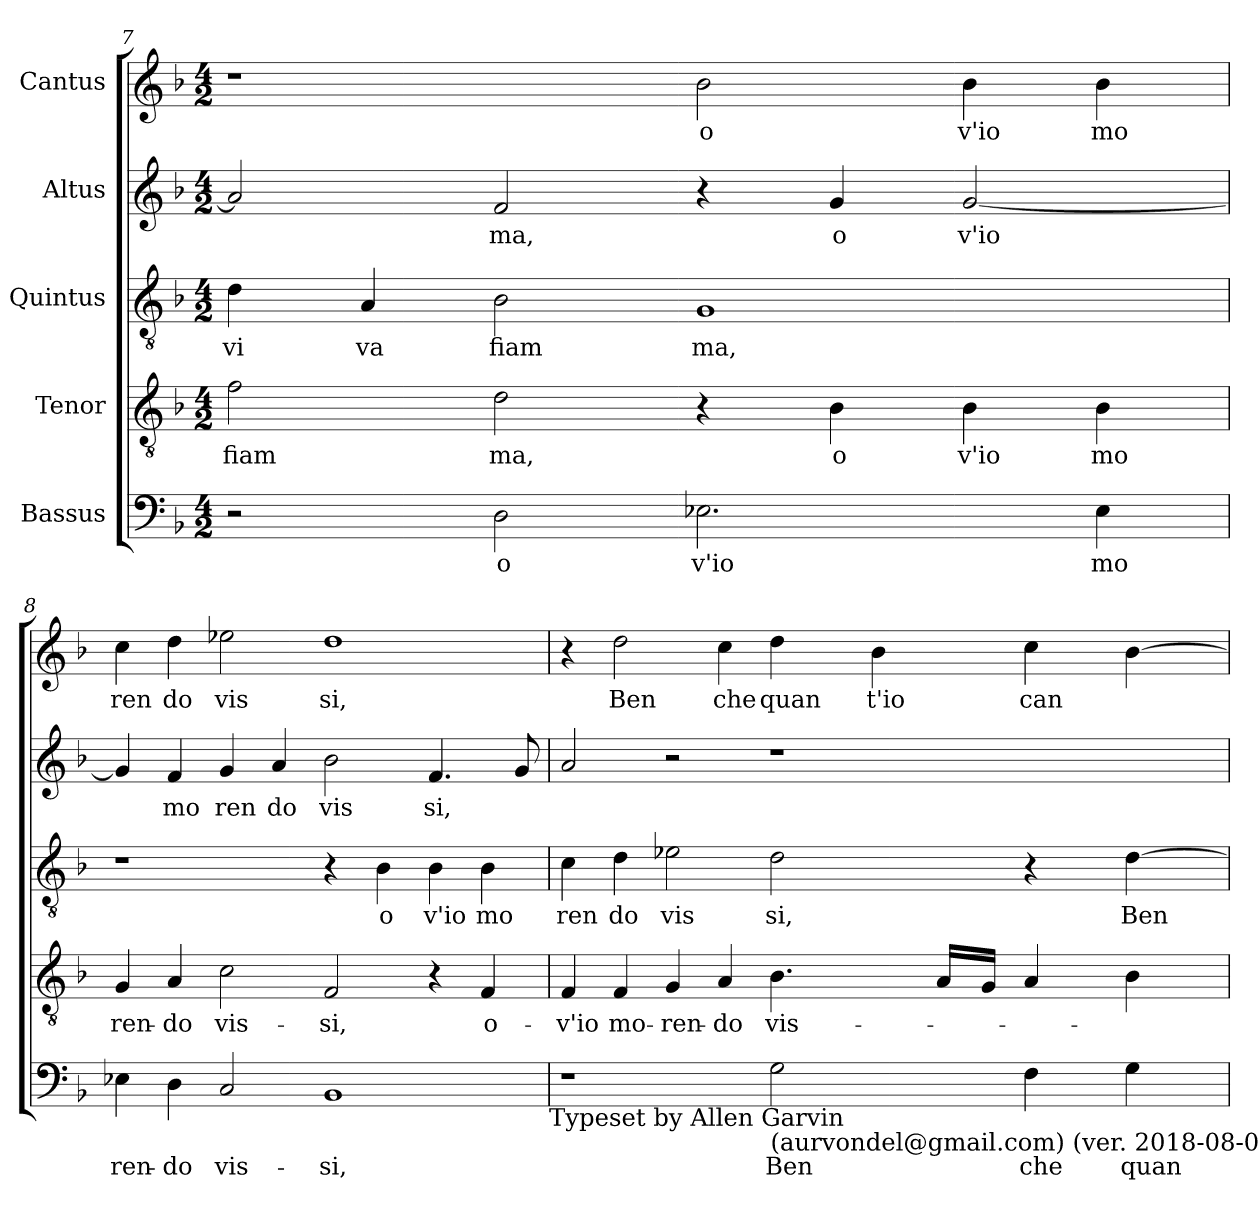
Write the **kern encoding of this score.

**kern	**text	**kern	**text	**kern	**text	**kern	**text	**kern	**text
*part5	*part5	*part4	*part4	*part3	*part3	*part2	*part2	*part1	*part1
*staff5	*staff5	*staff4	*staff4	*staff3	*staff3	*staff2	*staff2	*staff1	*staff1
*I"Bassus	*	*I"Tenor	*	*I"Quintus	*	*I"Altus	*	*I"Cantus	*
*clefF4	*	*clefGv2	*	*clefGv2	*	*clefG2	*	*clefG2	*
*k[b-]	*	*k[b-]	*	*k[b-]	*	*k[b-]	*	*k[b-]	*
*F:	*	*F:	*	*F:	*	*F:	*	*F:	*
*M4/2	*	*M4/2	*	*M4/2	*	*M4/2	*	*M4/2	*
=7	=7	=7	=7	=7	=7	=7	=7	=7	=7
!	!	!	!LO:LY:b:cj	!	!LO:LY:b:cj	!	!	!	!
2r	.	2f\	fiam	4d\	vi	2a/]	.	1r	.
!	!	!	!	!	!LO:LY:b:cj	!	!	!	!
.	.	.	.	4A/	va	.	.	.	.
!	!LO:LY:b:cj	!	!LO:LY:b:cj	!	!LO:LY:b:cj	!	!LO:LY:b:cj	!	!
2D\	o	2d\	ma,	2B-\	fiam	2f/	ma,	.	.
!	!LO:LY:b:cj	!	!	!	!LO:LY:b:cj	!	!	!	!LO:LY:b:cj
2.E-X\	v'io	4r	.	1G	ma,	4r	.	2b-\	o
!	!	!	!LO:LY:b:cj	!	!	!	!LO:LY:b:cj	!	!
.	.	4B-\	o	.	.	4g/	o	.	.
!	!	!	!LO:LY:b:cj	!	!	!	!LO:LY:b	!	!LO:LY:b:cj
.	.	4B-\	v'io	.	.	[>2g/	v'io	4b-\	v'io
!	!LO:LY:b:cj	!	!LO:LY:b:cj	!	!	!	!	!	!LO:LY:b:cj
4E-\	mo	4B-\	mo	.	.	.	.	4b-\	mo
!!LO:LB:g=z
=8	=8	=8	=8	=8	=8	=8	=8	=8	=8
!	!LO:LY:b:cj	!	!LO:LY:b:cj	!	!	!	!	!	!LO:LY:b:cj
4E-X\	ren-	4G/	ren-	1r	.	4g/]	.	4cc\	ren
!	!LO:LY:b:cj	!	!LO:LY:b:cj	!	!	!	!LO:LY:b:cj	!	!LO:LY:b:cj
4D\	-do	4A/	-do	.	.	4f/	mo	4dd\	do
!	!LO:LY:b:cj	!	!LO:LY:b:cj	!	!	!	!LO:LY:b:cj	!	!LO:LY:b:cj
2C/	vis-	2c\	vis-	.	.	4g/	ren	2ee-X\	vis
!	!	!	!	!	!	!	!LO:LY:b:cj	!	!
.	.	.	.	.	.	4a/	do	.	.
!	!LO:LY:b:cj	!	!LO:LY:b:cj	!	!	!	!LO:LY:b:cj	!	!LO:LY:b:cj
1BB-	-si,	2F/	-si,	4r	.	2b-\	vis	1dd	si,
!	!	!	!	!	!LO:LY:b:cj	!	!	!	!
.	.	.	.	4B-\	o	.	.	.	.
!	!	!	!	!	!LO:LY:b:cj	!	!LO:LY:b:cj	!	!
.	.	4r	.	4B-\	v'io	4.f/	si,	.	.
!	!	!	!LO:LY:b:cj	!	!LO:LY:b:cj	!	!	!	!
.	.	4F/	o-	4B-\	mo	.	.	.	.
.	.	.	.	.	.	8g/	.	.	.
!LO:TX:b:t=Typeset by Allen Garvin	!	!	!	!	!	!	!	!	!
=9	=9	=9	=9	=9	=9	=9	=9	=9	=9
!	!	!	!LO:LY:b:cj	!	!LO:LY:b:cj	!	!	!	!
1r	.	4F/	-v'io	4c\	ren	2a/	.	4r	.
!	!	!	!LO:LY:b:cj	!	!LO:LY:b:cj	!	!	!	!LO:LY:b:cj
.	.	4F/	mo-	4d\	do	.	.	2dd\	Ben
!	!	!	!LO:LY:b:cj	!	!LO:LY:b:cj	!	!	!	!
.	.	4G/	-ren-	2e-X\	vis	2r	.	.	.
!	!	!	!LO:LY:b:cj	!	!	!	!	!	!LO:LY:b:cj
.	.	4A/	-do	.	.	.	.	4cc\	che
!LO:TX:b:t=(aurvondel@gmail.com) (ver. 2018-08-03)	!	!	!	!	!	!	!	!	!
!	!LO:LY:b:cj	!	!LO:LY:b	!	!LO:LY:b:cj	!	!	!	!LO:LY:b:cj
2G\	Ben	4.B-\	vis-	2d\	si,	1r	.	4dd\	quan
!	!	!	!	!	!	!	!	!	!LO:LY:b:cj
.	.	.	.	.	.	.	.	4b-\	t'io
.	.	16A/L	.	.	.	.	.	.	.
.	.	16G/J	.	.	.	.	.	.	.
!	!LO:LY:b:cj	!	!	!	!	!	!	!	!LO:LY:b
4F\	che	4A/	.	4r	.	.	.	4cc\	can
!	!LO:LY:b:cj	!	!	!	!LO:LY:b	!	!	!	!
4G\	quan-	4B-\	.	[>4d\	Ben	.	.	[>4b-\	.
=	=	=	=	=	=	=	=	=	=
*-	*-	*-	*-	*-	*-	*-	*-	*-	*-
